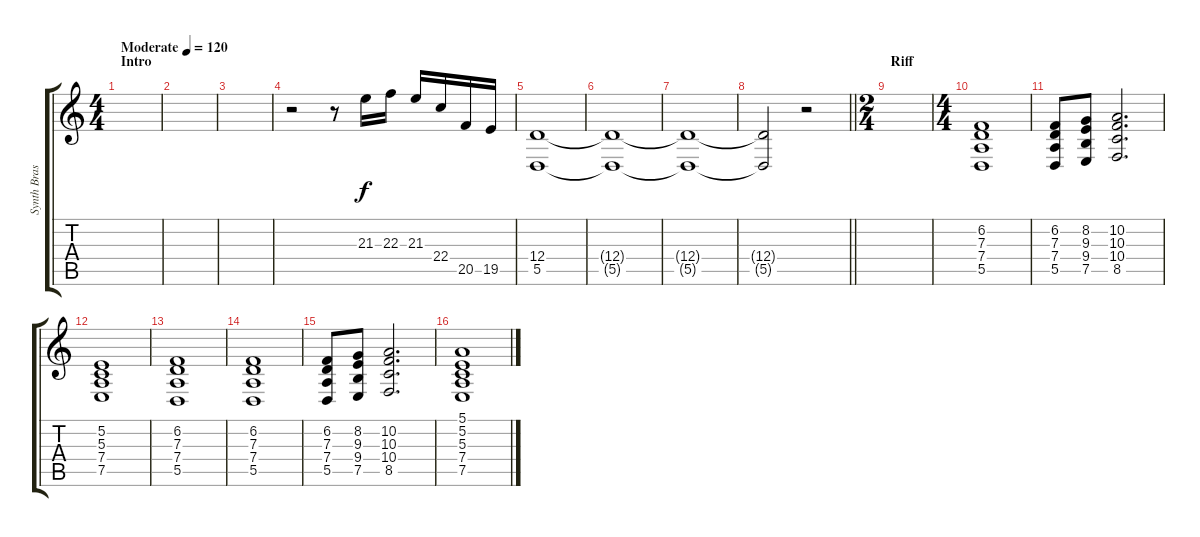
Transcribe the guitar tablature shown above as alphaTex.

\track ("Synth Brass" "Synth Bras") {instrument synthbrass1}
\staff {score tabs}
\tuning (E4 B3 G3 D3 A2 E2) {hide}
\ts (4 4)
\section ("" "Intro")
\tempo (120 "Moderate")
\clef g2
\ks c
|
|
|
r.2 r.8 21.3.16 22.3.16 21.3.16 22.4.16 20.5.16 19.5.16 |
(12.4 5.5).1 |
(12.4{t} 5.5{t}).1 |
(12.4{t} 5.5{t}).1 |
\barLineRight lightlight
(12.4{t} 5.5{t}).2 r.2 |
\ts (2 4)
\section ("" "Riff")
|
\ts (4 4)
(6.2 7.3 7.4 5.5).1 |
(6.2 7.3 7.4 5.5).8 (8.2 9.3 9.4 7.5).8 (10.2 10.3 10.4 8.5).2{d} |
(5.2 5.3 7.4 7.5).1 |
(6.2 7.3 7.4 5.5).1 |
(6.2 7.3 7.4 5.5).1 |
(6.2 7.3 7.4 5.5).8 (8.2 9.3 9.4 7.5).8 (10.2 10.3 10.4 8.5).2{d} |
(5.1 5.2 5.3 7.4 7.5).1
